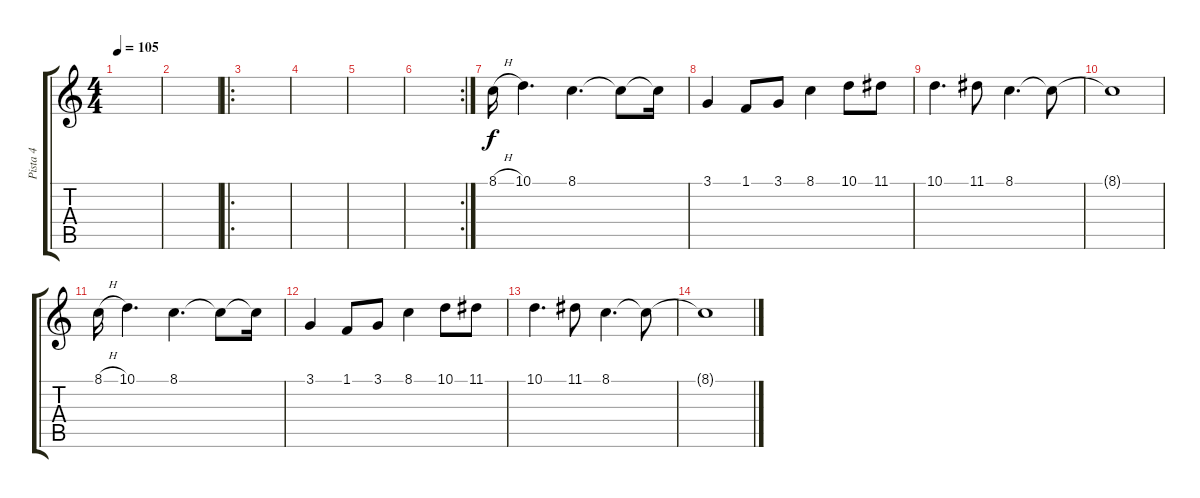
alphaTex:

\track ("Pista 4" "Pista 4") {instrument electricpiano1}
\staff {score tabs}
\tuning (E4 B3 G3 D3 A2 E2) {hide}
\ts (4 4)
\tempo 105
\clef g2
\ks c
|
|
\ro
|
|
|
\rc 2
|
8.1{h}.16 10.1.4{d} 8.1.4{d} 8.1{t}.8 8.1{t}.16 |
3.1.4 1.1.8 3.1.8 8.1.4 10.1.8 11.1.8 |
10.1.4{d} 11.1.8 8.1.4{d} 8.1{t}.8 |
8.1{t}.1 |
8.1{h}.16 10.1.4{d} 8.1.4{d} 8.1{t}.8 8.1{t}.16 |
3.1.4 1.1.8 3.1.8 8.1.4 10.1.8 11.1.8 |
10.1.4{d} 11.1.8 8.1.4{d} 8.1{t}.8 |
8.1{t}.1
